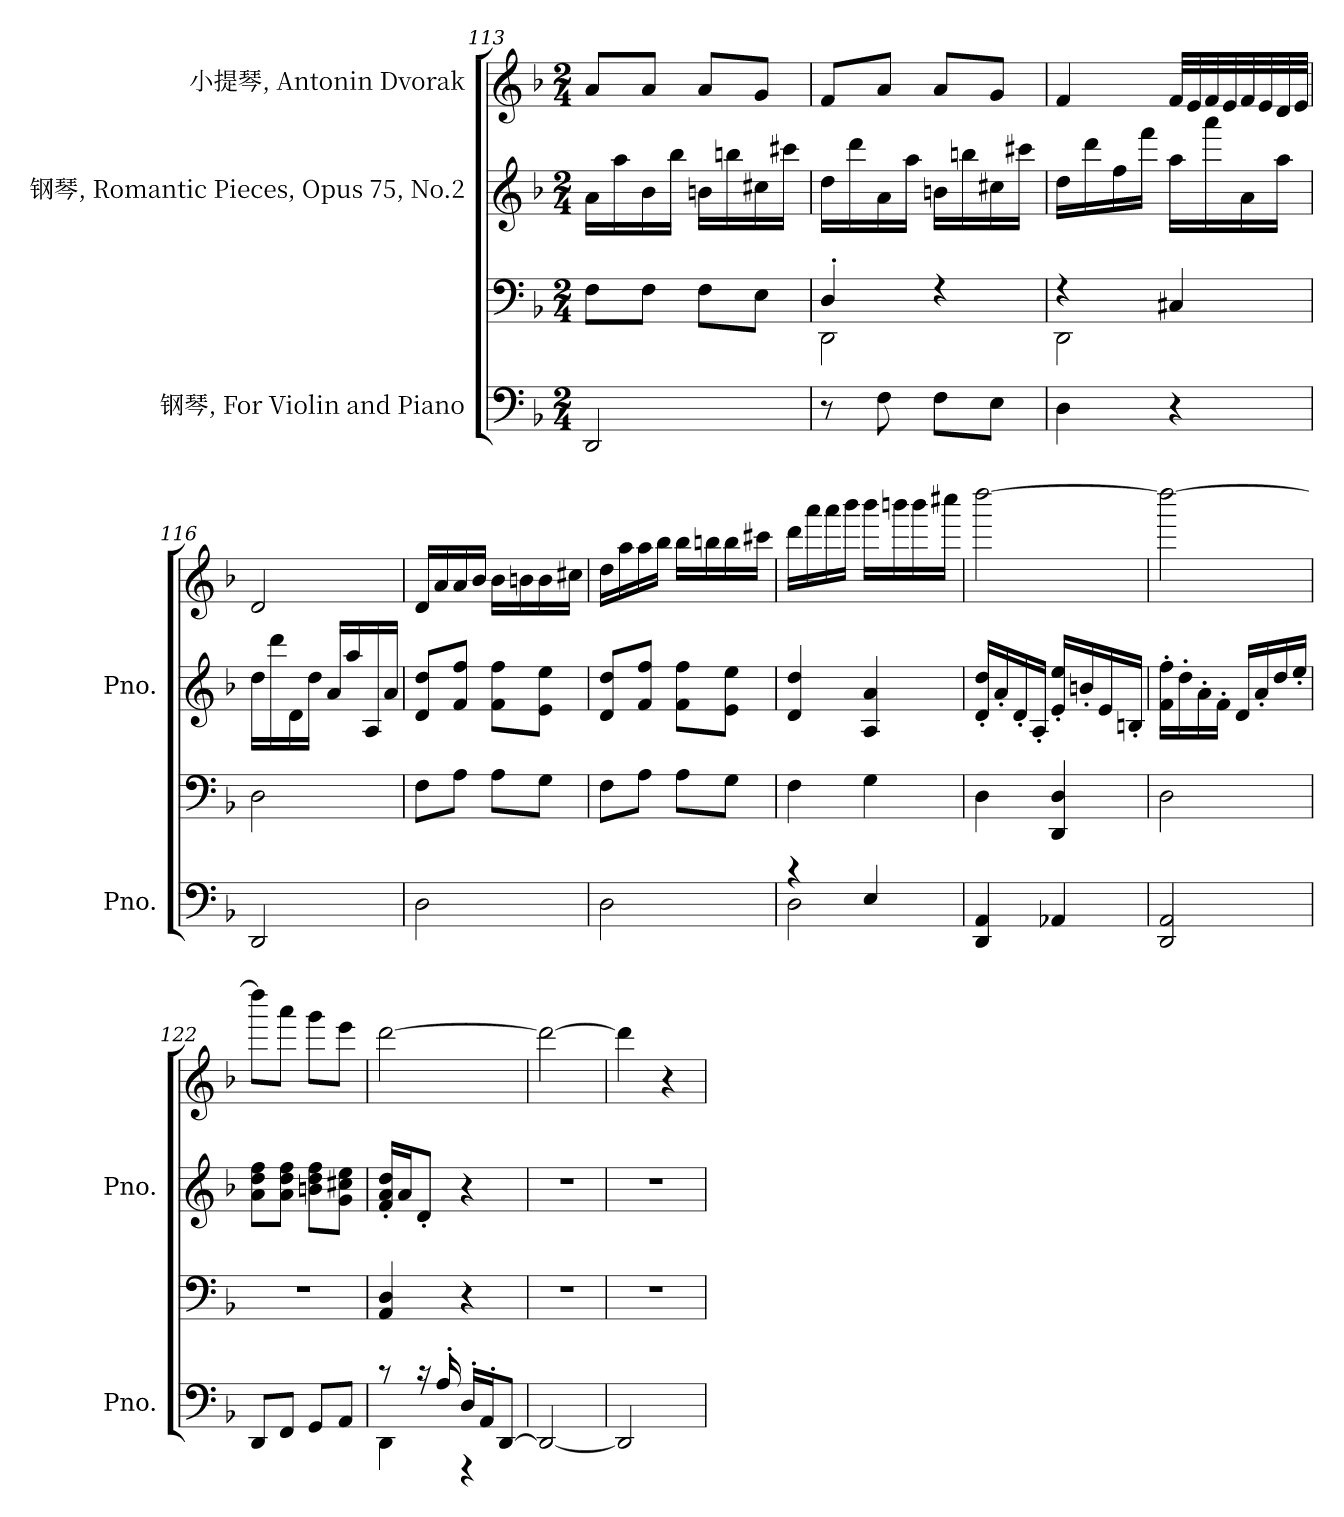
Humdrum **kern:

**kern	**kern	**kern	**kern
*part3	*part3	*part2	*part1
*staff4	*staff3	*staff2	*staff1
*I"钢琴, For Violin and Piano	*	*I"钢琴, Romantic Pieces, Opus 75, No.2	*I"小提琴, Antonin Dvorak
*I'Pno.	*	*I'Pno.	*
*clefF4	*clefF4	*clefG2	*clefG2
*k[b-]	*k[b-]	*k[b-]	*k[b-]
*M2/4	*M2/4	*M2/4	*M2/4
=113	=113	=113	=113
2DD/	8F\L	16a\LL	8a/L
.	.	16aa\	.
.	8F\J	16b-\	8a/J
.	.	16bb-\JJ	.
.	8F\L	16bn\LL	8a/L
.	.	16bbn\	.
.	8E\J	16cc#X\	8g/J
.	.	16ccc#X\JJ	.
=114	=114	=114	=114
*	*^	*	*
8r	4D'/	2DD\	16dd\LL	8f/L
.	.	.	16ddd\	.
8F\	.	.	16a\	8a/J
.	.	.	16aa\JJ	.
8F\L	4r	.	16bn\LL	8a/L
.	.	.	16bbn\	.
8E\J	.	.	16cc#X\	8g/J
.	.	.	16ccc#X\JJ	.
!!LO:LB:g=z
=115	=115	=115	=115	=115
4D\	4r	2DD\	16dd\LL	4f/
.	.	.	16ddd\	.
.	.	.	16ff\	.
.	.	.	16fff\JJ	.
4r	4C#X/	.	16aa\LL	32f/LLL
.	.	.	.	32e/
.	.	.	16aaa\	32f/
.	.	.	.	32e/
.	.	.	16a\	32f/
.	.	.	.	32e/
.	.	.	16aa\JJ	32d/
.	.	.	.	32e/JJJ
*	*v	*v	*	*
=116	=116	=116	=116
2DD/	2D\	16dd\LL	2d/
.	.	16ddd\	.
.	.	16d\	.
.	.	16dd\JJ	.
.	.	16a/LL	.
.	.	16aa/	.
.	.	16A/	.
.	.	16a/JJ	.
=117	=117	=117	=117
2D\	8F\L	8d/ 8dd/L	16d/LL
.	.	.	16a/
.	8A\J	8f/ 8ff/J	16a/
.	.	.	16b-/JJ
.	8A\L	8f\ 8ff\L	16b-\LL
.	.	.	16bn\
.	8G\J	8e\ 8ee\J	16b\
.	.	.	16cc#X\JJ
=118	=118	=118	=118
2D\	8F\L	8d/ 8dd/L	16dd\LL
.	.	.	16aa\
.	8A\J	8f/ 8ff/J	16aa\
.	.	.	16bb-\JJ
.	8A\L	8f\ 8ff\L	16bb-\LL
.	.	.	16bbn\
.	8G\J	8e\ 8ee\J	16bb\
.	.	.	16ccc#X\JJ
!!LO:PB:g=z
=119	=119	=119	=119
*^	*	*	*
4r	2D\	4F\	4d/ 4dd/	16ddd\LL
.	.	.	.	16aaa\
.	.	.	.	16aaa\
.	.	.	.	16bbb-\JJ
4E/	.	4G\	4A/ 4a/	16bbb-\LL
.	.	.	.	16bbbn\
.	.	.	.	16bbb\
.	.	.	.	16cccc#X\JJ
*v	*v	*	*	*
=120	=120	=120	=120
4DD/ 4AA/	4D\	16d/' 16dd/'LL	[2dddd\
.	.	16a'/	.
.	.	16d'/	.
.	.	16A'/JJ	.
4AA-X/	4DD/ 4D/	16e/' 16ee/'LL	.
.	.	16bn'/	.
.	.	16e/	.
.	.	16Bn'/JJ	.
=121	=121	=121	=121
2DD/ 2AA/	2D\	16f\' 16ff\'LL	2dddd\_
.	.	16dd'\	.
.	.	16a'\	.
.	.	16f'\JJ	.
.	.	16d/LL	.
.	.	16a'/	.
.	.	16dd/	.
.	.	16ee'/JJ	.
=122	=122	=122	=122
8DD/L	2r	8a\ 8dd\ 8ff\L	8dddd\L]
8FF/J	.	8a\ 8dd\ 8ff\J	8aaa\J
8GG/L	.	8bn\ 8dd\ 8ff\L	8ggg\L
8AA/J	.	8g\ 8cc#X\ 8ee\J	8eee\J
!!LO:LB:g=z
=123	=123	=123	=123
*^	*	*	*
8r	4DD\	4AA/ 4D/	16f/' 16a/' 16dd/'LL	[2ddd\
.	.	.	16a/J	.
16r	.	.	8d'/J	.
16A'/	.	.	.	.
16D'/LL	4r	4r	4r	.
16AA'/J	.	.	.	.
[8DD/J	.	.	.	.
*v	*v	*	*	*
=124	=124	=124	=124
2DD/_	2r	2r	2ddd\_
=125	=125	=125	=125
2DD/]	2r	2r	4ddd\]
.	.	.	4r
=	=	=	=
*-	*-	*-	*-
